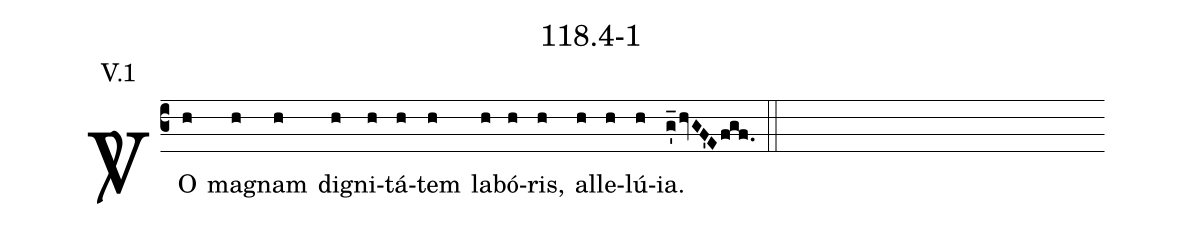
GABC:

name: 118.4-1;
annotation: V.1;
def-m1: \grealign;
%%
%(c3)<sp>V/</sp>~In([em1]h) (//hr//) hoc(h) (//hr//) co(h)gnó(h)vi,(h) (////hr////) quón(h)i(h)am(h) (//hr//) vo(h)lu(h)ís(h)ti(h) (//hr//) me.([em1]g_'hvGF'Efgf.) (::)
%(c3)<sp>V/</sp>~Ad([em1]h)ju(h)vá(h)bit(h) (hr) e(h)am(h) (hr) De(h)us(h) (hr) vul(h)tu(h) (hr) su(h)o.([em1]g_'hvGF'Efgf.) (::) <i>T. P.</i> Al(h)le(h)lu(h)i{a}.([em1]g_'hvGF'Efgf.) (::)
(c3)<sp>V/</sp>~O([em1]h) ma(h)gnam(h) di(h)gni(h)tá(h)tem(h) la(h)bó(h)ris,(h) al(h)le(h)lú(h)ia.([em1]g_'hvGF'Efgf.) (::)
